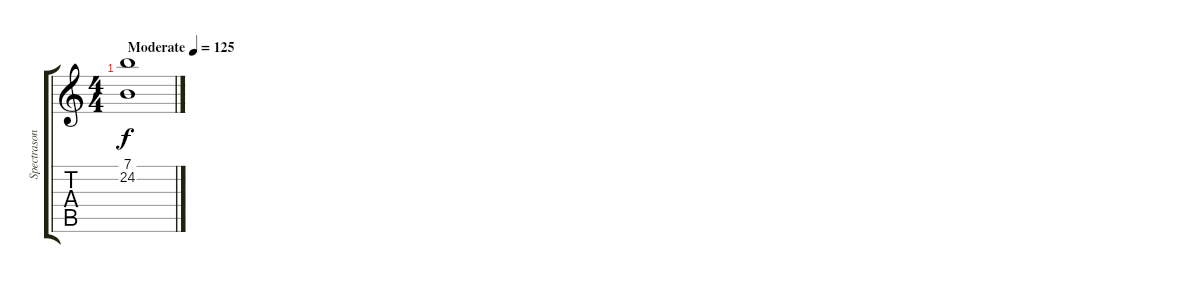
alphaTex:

\track ("Spectrasonics Omnisphere" "Spectrason") {instrument tubularbells}
\staff {score tabs}
\tuning (E4 B3 G3 D3 A2 E2) {hide}
\ts (4 4)
\tempo (125 "Moderate")
\clef g2
\ks c
(7.1 24.2).1{dy f instrument tubularbells}
